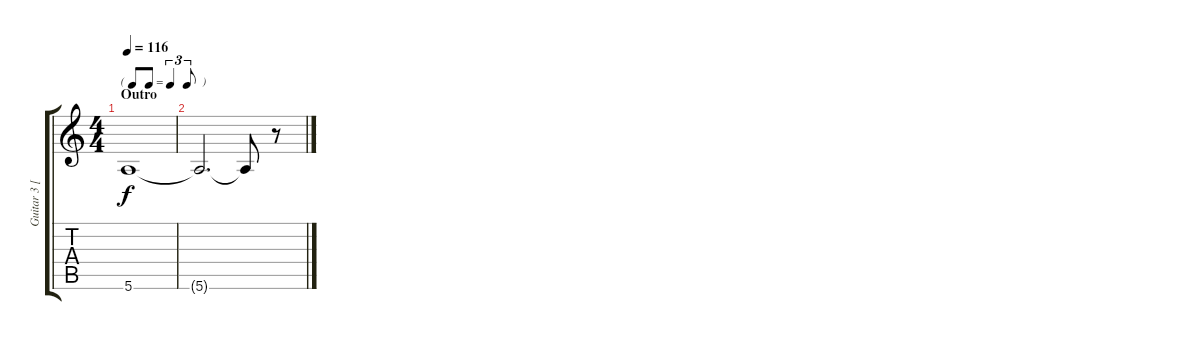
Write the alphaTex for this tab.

\track ("Guitar 3 [Solo]" "Guitar 3 [") {instrument distortionguitar}
\staff {score tabs}
\tuning (E4 B3 G3 D3 A2 E2) {hide}
\ts (4 4)
\tf triplet8th
\section ("" "Outro")
\tempo 116
\clef g2
\ks c
5.6{t}.1{dy f} |
5.6{t}.2{d} 5.6{t}.8 r.8
